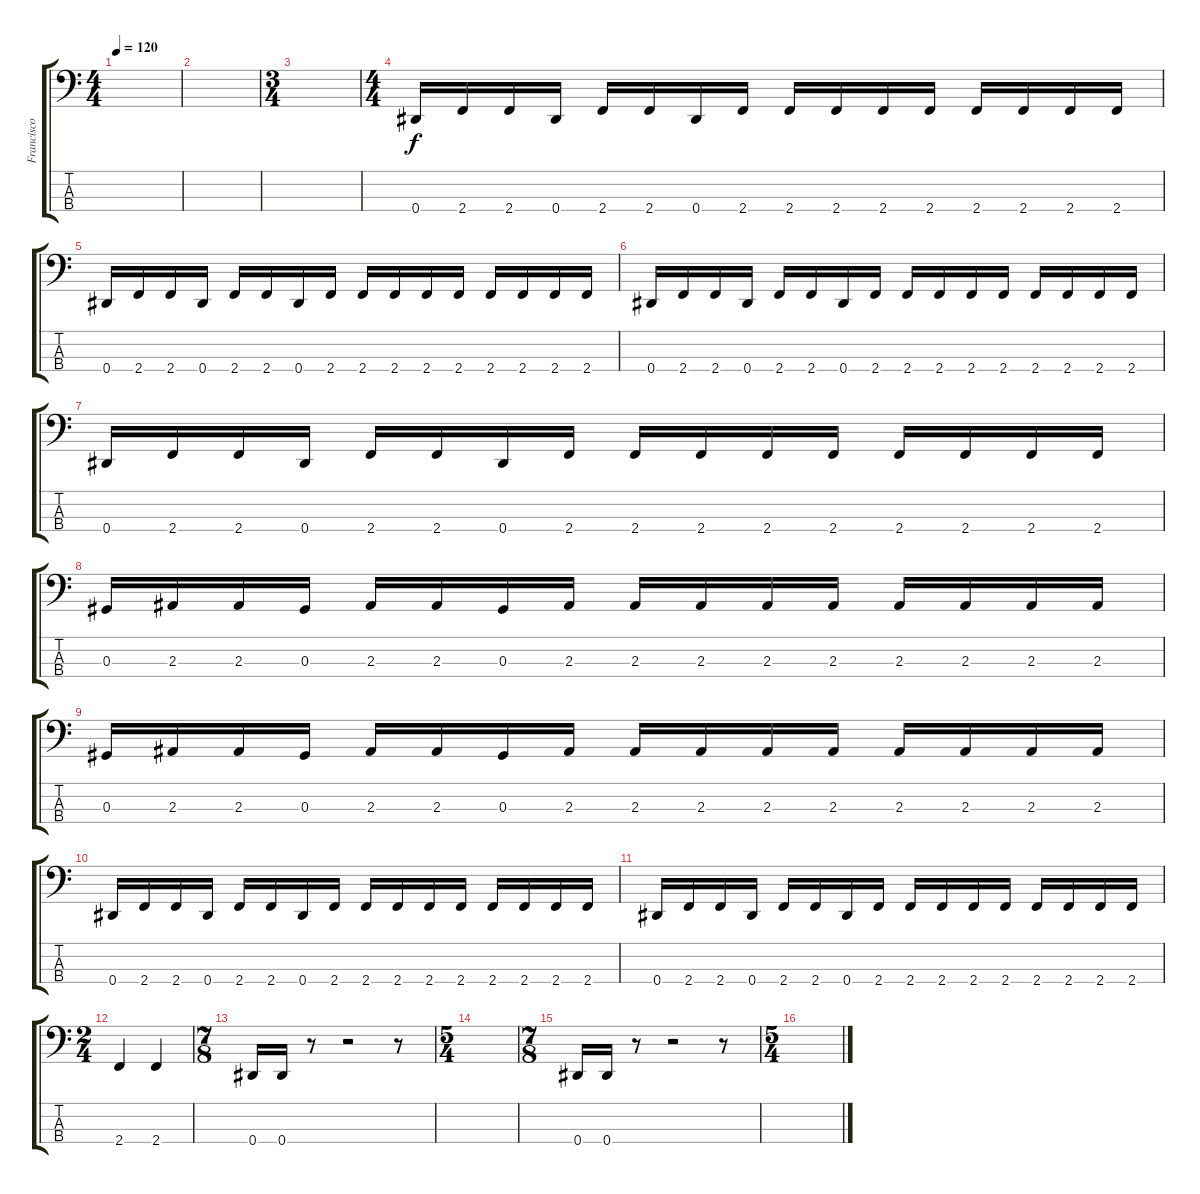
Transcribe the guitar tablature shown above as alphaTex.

\track ("Francisco Fidalgo" "Francisco ") {instrument electricbasspick}
\staff {score tabs}
\tuning (Gb2 Db2 Ab1 Eb1) {hide}
\ts (4 4)
\tempo 120
\clef f4
\ks c
|
|
\ts (3 4)
|
\ts (4 4)
0.4.16 2.4.16 2.4.16 0.4.16 2.4.16 2.4.16 0.4.16 2.4.16 2.4.16 2.4.16 2.4.16 2.4.16 2.4.16 2.4.16 2.4.16 2.4.16 |
0.4.16 2.4.16 2.4.16 0.4.16 2.4.16 2.4.16 0.4.16 2.4.16 2.4.16 2.4.16 2.4.16 2.4.16 2.4.16 2.4.16 2.4.16 2.4.16 |
0.4.16 2.4.16 2.4.16 0.4.16 2.4.16 2.4.16 0.4.16 2.4.16 2.4.16 2.4.16 2.4.16 2.4.16 2.4.16 2.4.16 2.4.16 2.4.16 |
0.4.16 2.4.16 2.4.16 0.4.16 2.4.16 2.4.16 0.4.16 2.4.16 2.4.16 2.4.16 2.4.16 2.4.16 2.4.16 2.4.16 2.4.16 2.4.16 |
0.3.16 2.3.16 2.3.16 0.3.16 2.3.16 2.3.16 0.3.16 2.3.16 2.3.16 2.3.16 2.3.16 2.3.16 2.3.16 2.3.16 2.3.16 2.3.16 |
0.3.16 2.3.16 2.3.16 0.3.16 2.3.16 2.3.16 0.3.16 2.3.16 2.3.16 2.3.16 2.3.16 2.3.16 2.3.16 2.3.16 2.3.16 2.3.16 |
0.4.16 2.4.16 2.4.16 0.4.16 2.4.16 2.4.16 0.4.16 2.4.16 2.4.16 2.4.16 2.4.16 2.4.16 2.4.16 2.4.16 2.4.16 2.4.16 |
0.4.16 2.4.16 2.4.16 0.4.16 2.4.16 2.4.16 0.4.16 2.4.16 2.4.16 2.4.16 2.4.16 2.4.16 2.4.16 2.4.16 2.4.16 2.4.16 |
\ts (2 4)
2.4.4 2.4.4 |
\ts (7 8)
0.4.16 0.4.16 r.8 r.2 r.8 |
\ts (5 4)
|
\ts (7 8)
0.4.16 0.4.16 r.8 r.2 r.8 |
\ts (5 4)
